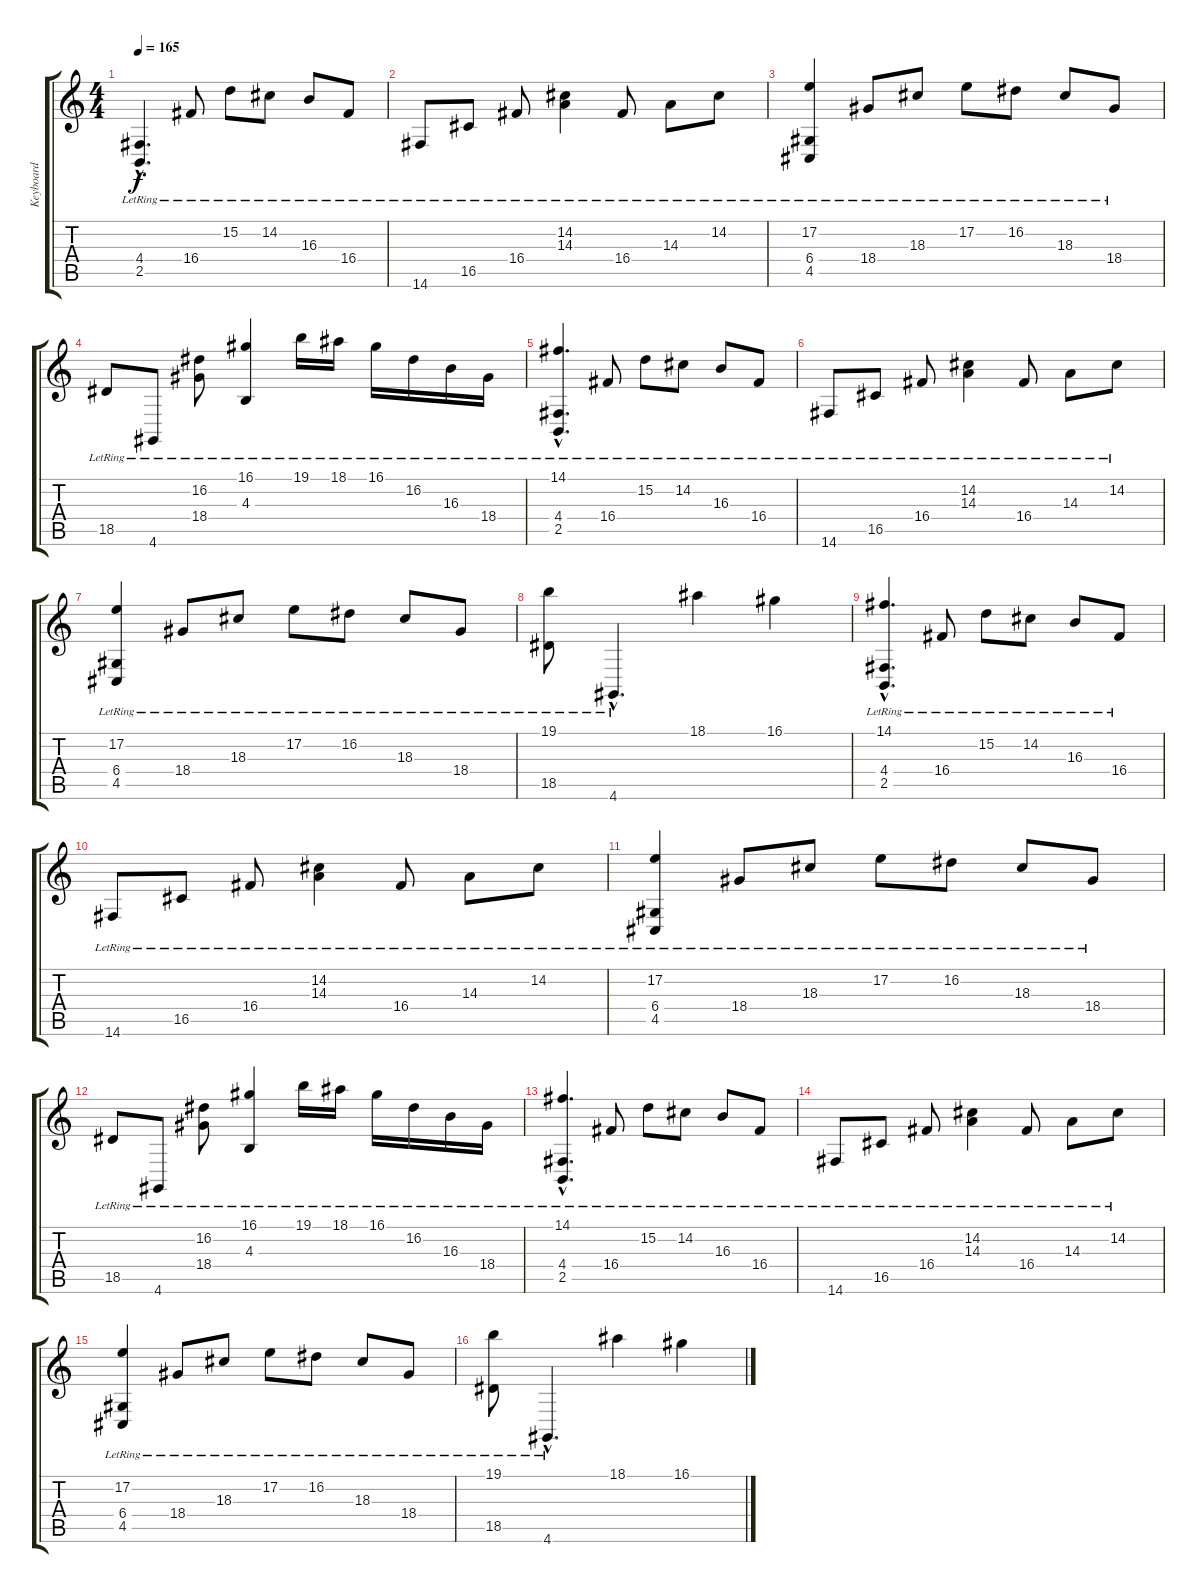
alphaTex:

\track ("Keyboard" "Keyboard") {instrument acousticgrandpiano}
\staff {score tabs}
\tuning (E4 B3 G3 D3 A2 E2) {hide}
\ts (4 4)
\tempo 165
\clef g2
\ks c
(4.4{hac lr} 2.5{hac lr}).4{d dy f} 16.4{lr}.8 15.2{lr}.8 14.2{lr}.8 16.3{lr}.8 16.4{lr}.8 |
14.6{lr}.8 16.5{lr}.8 16.4{lr}.8 (14.2{lr} 14.3{lr}).4 16.4{lr}.8 14.3{lr}.8 14.2{lr}.8 |
(17.2{lr} 6.4{lr} 4.5{lr}).4 18.4{lr}.8 18.3{lr}.8 17.2{lr}.8 16.2{lr}.8 18.3{lr}.8 18.4{lr}.8 |
18.5{lr}.8 4.6{lr}.8 (16.2{lr} 18.4{lr}).8 (16.1{lr} 4.3{lr}).4 19.1{lr}.16 18.1{lr}.16 16.1{lr}.16 16.2{lr}.16 16.3{lr}.16 18.4{lr}.16 |
(14.1{hac lr} 4.4{hac lr} 2.5{hac lr}).4{d} 16.4{lr}.8 15.2{lr}.8 14.2{lr}.8 16.3{lr}.8 16.4{lr}.8 |
14.6{lr}.8 16.5{lr}.8 16.4{lr}.8 (14.2{lr} 14.3{lr}).4 16.4{lr}.8 14.3{lr}.8 14.2{lr}.8 |
(17.2{lr} 6.4{lr} 4.5{lr}).4 18.4{lr}.8 18.3{lr}.8 17.2{lr}.8 16.2{lr}.8 18.3{lr}.8 18.4{lr}.8 |
(19.1{lr} 18.5{lr}).8 4.6{hac lr}.4{d} 18.1.4 16.1.4 |
(14.1{hac lr} 4.4{hac lr} 2.5{hac lr}).4{d} 16.4{lr}.8 15.2{lr}.8 14.2{lr}.8 16.3{lr}.8 16.4{lr}.8 |
14.6{lr}.8 16.5{lr}.8 16.4{lr}.8 (14.2{lr} 14.3{lr}).4 16.4{lr}.8 14.3{lr}.8 14.2{lr}.8 |
(17.2{lr} 6.4{lr} 4.5{lr}).4 18.4{lr}.8 18.3{lr}.8 17.2{lr}.8 16.2{lr}.8 18.3{lr}.8 18.4{lr}.8 |
18.5{lr}.8 4.6{lr}.8 (16.2{lr} 18.4{lr}).8 (16.1{lr} 4.3{lr}).4 19.1{lr}.16 18.1{lr}.16 16.1{lr}.16 16.2{lr}.16 16.3{lr}.16 18.4{lr}.16 |
(14.1{hac lr} 4.4{hac lr} 2.5{hac lr}).4{d} 16.4{lr}.8 15.2{lr}.8 14.2{lr}.8 16.3{lr}.8 16.4{lr}.8 |
14.6{lr}.8 16.5{lr}.8 16.4{lr}.8 (14.2{lr} 14.3{lr}).4 16.4{lr}.8 14.3{lr}.8 14.2{lr}.8 |
(17.2{lr} 6.4{lr} 4.5{lr}).4 18.4{lr}.8 18.3{lr}.8 17.2{lr}.8 16.2{lr}.8 18.3{lr}.8 18.4{lr}.8 |
(19.1{lr} 18.5{lr}).8 4.6{hac lr}.4{d} 18.1.4 16.1.4
